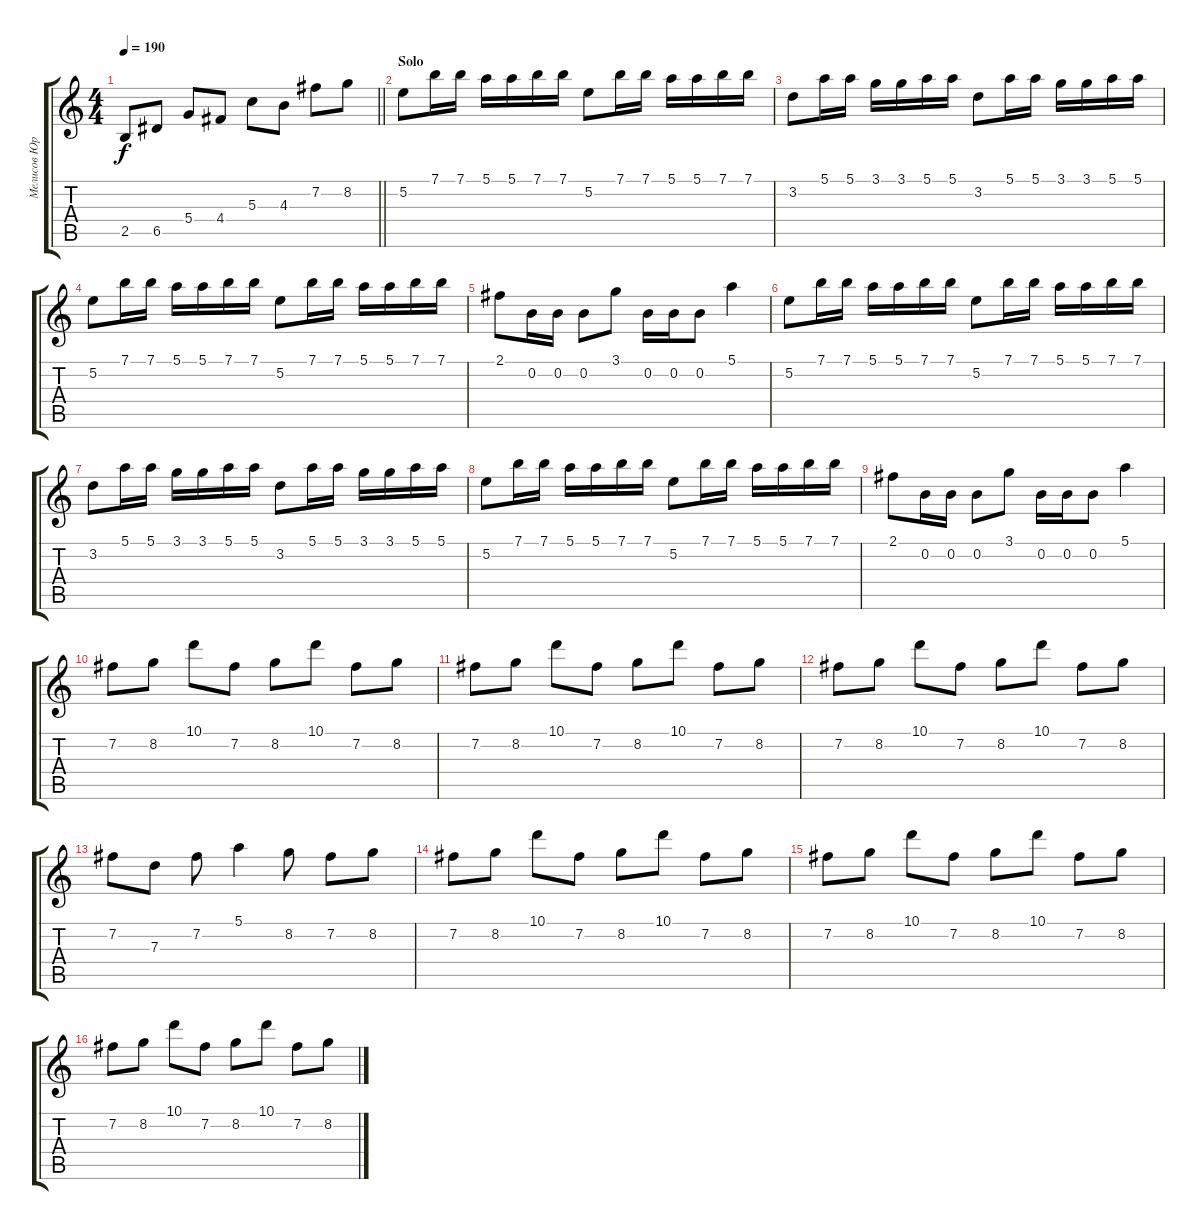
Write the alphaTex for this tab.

\track ("Мелисов Юрий" "Мелисов Юр") {instrument distortionguitar}
\staff {score tabs}
\tuning (E4 B3 G3 D3 A2 E2) {hide}
\ts (4 4)
\tempo 190
\clef g2
\barLineRight lightlight
\ks c
2.5.8{dy f} 6.5.8 5.4.8 4.4.8 5.3.8 4.3.8 7.2.8 8.2.8 |
\section ("" "Solo")
5.2.8 7.1.16 7.1.16 5.1.16 5.1.16 7.1.16 7.1.16 5.2.8 7.1.16 7.1.16 5.1.16 5.1.16 7.1.16 7.1.16 |
3.2.8 5.1.16 5.1.16 3.1.16 3.1.16 5.1.16 5.1.16 3.2.8 5.1.16 5.1.16 3.1.16 3.1.16 5.1.16 5.1.16 |
5.2.8 7.1.16 7.1.16 5.1.16 5.1.16 7.1.16 7.1.16 5.2.8 7.1.16 7.1.16 5.1.16 5.1.16 7.1.16 7.1.16 |
2.1.8 0.2.16 0.2.16 0.2.8 3.1.8 0.2.16 0.2.16 0.2.8 5.1.4 |
5.2.8 7.1.16 7.1.16 5.1.16 5.1.16 7.1.16 7.1.16 5.2.8 7.1.16 7.1.16 5.1.16 5.1.16 7.1.16 7.1.16 |
3.2.8 5.1.16 5.1.16 3.1.16 3.1.16 5.1.16 5.1.16 3.2.8 5.1.16 5.1.16 3.1.16 3.1.16 5.1.16 5.1.16 |
5.2.8 7.1.16 7.1.16 5.1.16 5.1.16 7.1.16 7.1.16 5.2.8 7.1.16 7.1.16 5.1.16 5.1.16 7.1.16 7.1.16 |
2.1.8 0.2.16 0.2.16 0.2.8 3.1.8 0.2.16 0.2.16 0.2.8 5.1.4 |
7.2.8{balance 8} 8.2.8 10.1.8 7.2.8 8.2.8 10.1.8 7.2.8 8.2.8 |
7.2.8 8.2.8 10.1.8 7.2.8 8.2.8 10.1.8 7.2.8 8.2.8 |
7.2.8 8.2.8 10.1.8 7.2.8 8.2.8 10.1.8 7.2.8 8.2.8 |
7.2.8 7.3.8 7.2.8 5.1.4 8.2.8 7.2.8 8.2.8 |
7.2.8 8.2.8 10.1.8 7.2.8 8.2.8 10.1.8 7.2.8 8.2.8 |
7.2.8 8.2.8 10.1.8 7.2.8 8.2.8 10.1.8 7.2.8 8.2.8 |
7.2.8 8.2.8 10.1.8 7.2.8 8.2.8 10.1.8 7.2.8 8.2.8
